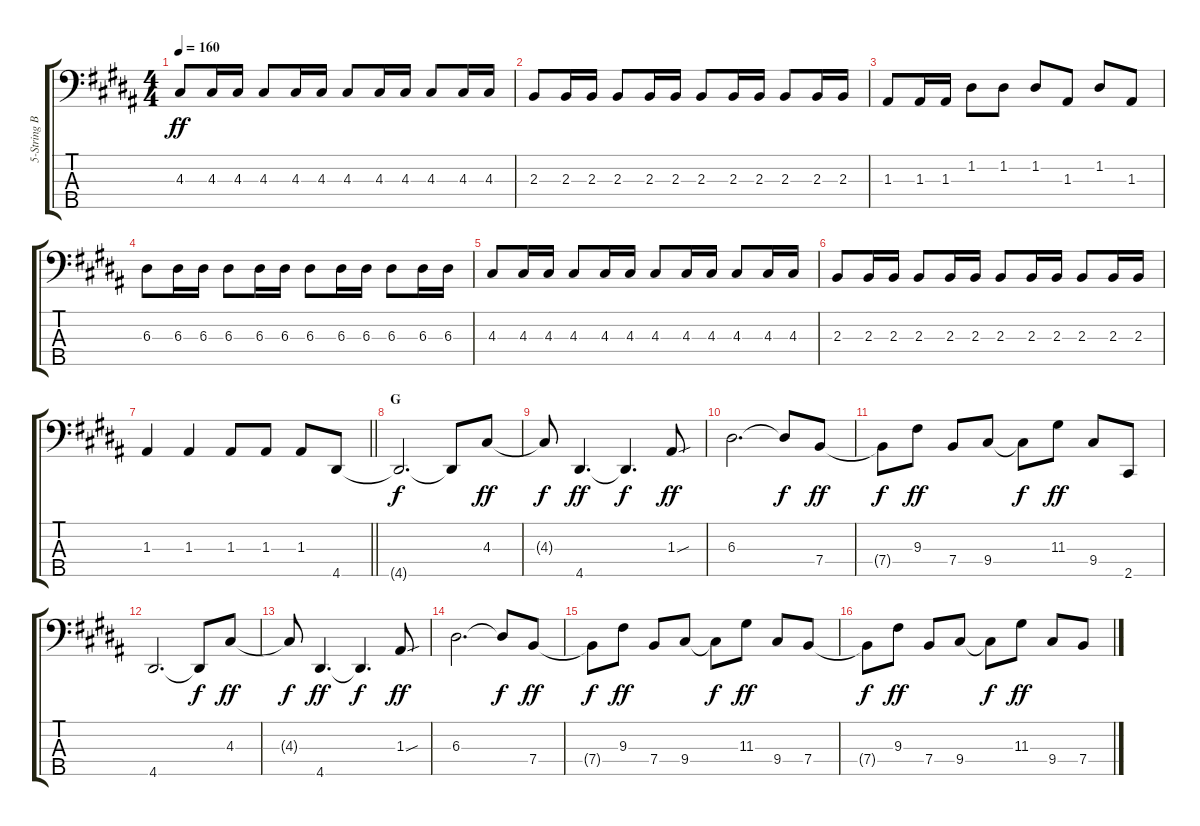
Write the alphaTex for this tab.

\track ("5-String Bass" "5-String B") {instrument electricbasspick}
\staff {score tabs}
\tuning (G2 D2 A1 E1 B0) {hide}
\ts (4 4)
\tempo 160
\clef f4
\ks b
4.3.8{dy ff} 4.3.16 4.3.16 4.3.8 4.3.16 4.3.16 4.3.8 4.3.16 4.3.16 4.3.8 4.3.16 4.3.16 |
2.3.8 2.3.16 2.3.16 2.3.8 2.3.16 2.3.16 2.3.8 2.3.16 2.3.16 2.3.8 2.3.16 2.3.16 |
1.3.8 1.3.16 1.3.16 1.2.8 1.2.8 1.2.8 1.3.8 1.2.8 1.3.8 |
6.3.8 6.3.16 6.3.16 6.3.8 6.3.16 6.3.16 6.3.8 6.3.16 6.3.16 6.3.8 6.3.16 6.3.16 |
4.3.8 4.3.16 4.3.16 4.3.8 4.3.16 4.3.16 4.3.8 4.3.16 4.3.16 4.3.8 4.3.16 4.3.16 |
2.3.8 2.3.16 2.3.16 2.3.8 2.3.16 2.3.16 2.3.8 2.3.16 2.3.16 2.3.8 2.3.16 2.3.16 |
\barLineRight lightlight
1.3.4 1.3.4 1.3.8 1.3.8 1.3.8 4.5.8 |
\section ("" "G")
4.5{t}.2{d dy f} 4.5{t}.8 4.3.8{dy ff} |
4.3{t}.8{dy f} 4.5.4{d dy ff} 4.5{t}.4{d dy f} 1.3{sou}.8{dy ff} |
6.3.2{d} 6.3{t}.8{dy f} 7.4.8{dy ff} |
7.4{t}.8{dy f} 9.3.8{dy ff} 7.4.8 9.4.8 9.4{t}.8{dy f} 11.3.8{dy ff} 9.4.8 2.5.8 |
4.5.2{d} 4.5{t}.8{dy f} 4.3.8{dy ff} |
4.3{t}.8{dy f} 4.5.4{d dy ff} 4.5{t}.4{d dy f} 1.3{sou}.8{dy ff} |
6.3.2{d} 6.3{t}.8{dy f} 7.4.8{dy ff} |
7.4{t}.8{dy f} 9.3.8{dy ff} 7.4.8 9.4.8 9.4{t}.8{dy f} 11.3.8{dy ff} 9.4.8 7.4.8 |
7.4{t}.8{dy f} 9.3.8{dy ff} 7.4.8 9.4.8 9.4{t}.8{dy f} 11.3.8{dy ff} 9.4.8 7.4.8
